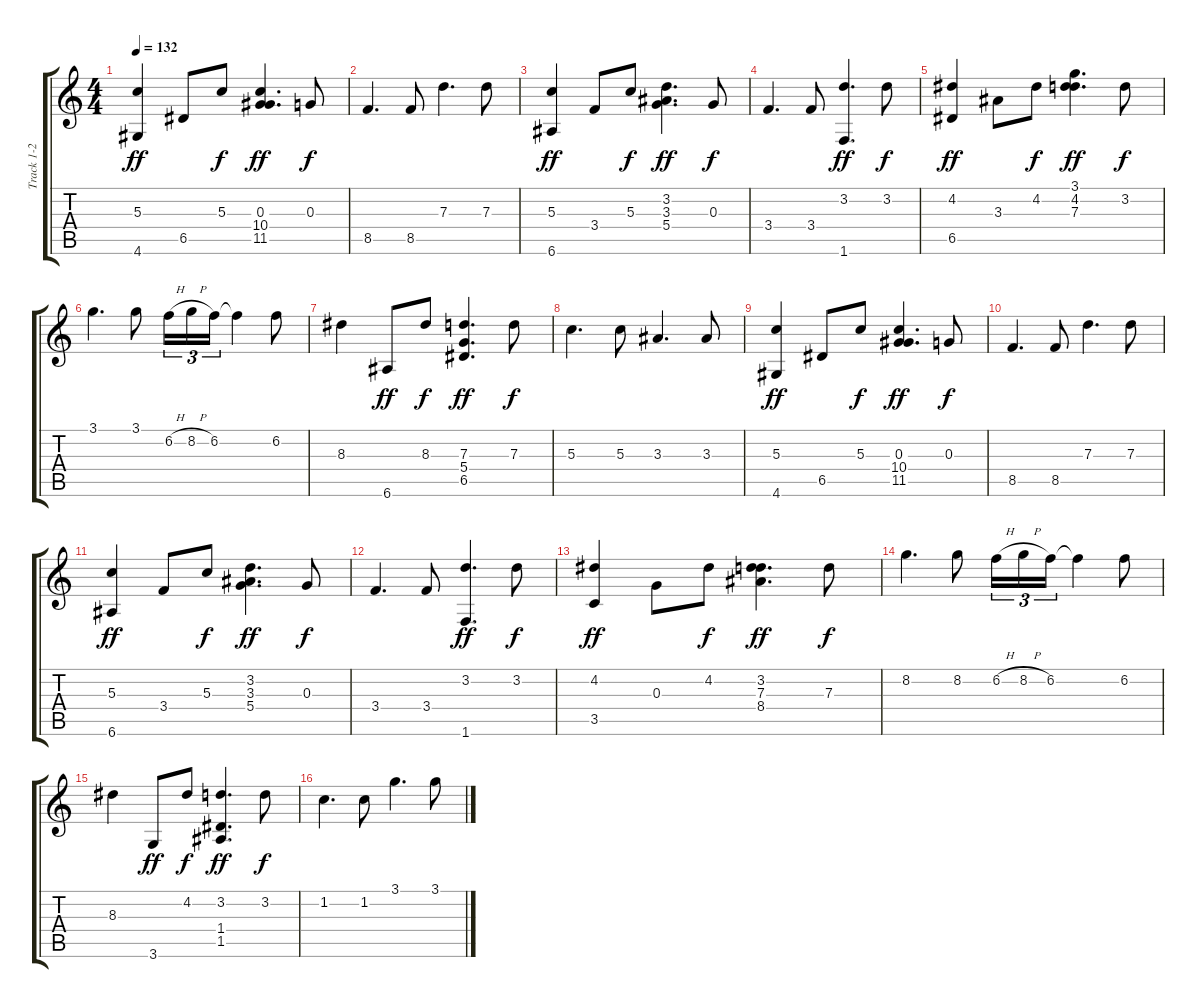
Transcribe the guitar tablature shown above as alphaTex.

\track ("Track 1-2" "Track 1-2") {instrument electricguitarclean}
\staff {score tabs}
\tuning (E4 B3 G3 D3 A2 E2) {hide}
\ts (4 4)
\tempo 132
\clef g2
\ks c
(5.3 4.6).4{dy ff} 6.5.8 5.3.8{dy f} (0.3 10.4 11.5).4{d dy ff} 0.3.8{dy f} |
8.5.4{d} 8.5.8 7.3.4{d} 7.3.8 |
(5.3 6.6).4{dy ff} 3.4.8 5.3.8{dy f} (3.2 3.3 5.4).4{d dy ff} 0.3.8{dy f} |
3.4.4{d} 3.4.8 (3.2 1.6).4{d dy ff} 3.2.8{dy f} |
(4.2 6.5).4{dy ff} 3.3.8 4.2.8{dy f} (3.1 4.2 7.3).4{d dy ff} 3.2.8{dy f} |
3.1.4{d} 3.1.8 6.2{h}.16{tu (3 2)} 8.2{h}.16{tu (3 2)} 6.2.16{tu (3 2)} 6.2{t}.4 6.2.8 |
8.3.4 6.6.8{dy ff} 8.3.8{dy f} (7.3 5.4 6.5).4{d dy ff} 7.3.8{dy f} |
5.3.4{d} 5.3.8 3.3.4{d} 3.3.8 |
(5.3 4.6).4{dy ff} 6.5.8 5.3.8{dy f} (0.3 10.4 11.5).4{d dy ff} 0.3.8{dy f} |
8.5.4{d} 8.5.8 7.3.4{d} 7.3.8 |
(5.3 6.6).4{dy ff} 3.4.8 5.3.8{dy f} (3.2 3.3 5.4).4{d dy ff} 0.3.8{dy f} |
3.4.4{d} 3.4.8 (3.2 1.6).4{d dy ff} 3.2.8{dy f} |
(4.2 3.5).4{dy ff} 0.3.8 4.2.8{dy f} (3.2 7.3 8.4).4{d dy ff} 7.3.8{dy f} |
8.2.4{d} 8.2.8 6.2{h}.16{tu (3 2)} 8.2{h}.16{tu (3 2)} 6.2.16{tu (3 2)} 6.2{t}.4 6.2.8 |
8.3.4 3.6.8{dy ff} 4.2.8{dy f} (3.2 1.4 1.5).4{d dy ff} 3.2.8{dy f} |
1.2.4{d} 1.2.8 3.1.4{d} 3.1.8
